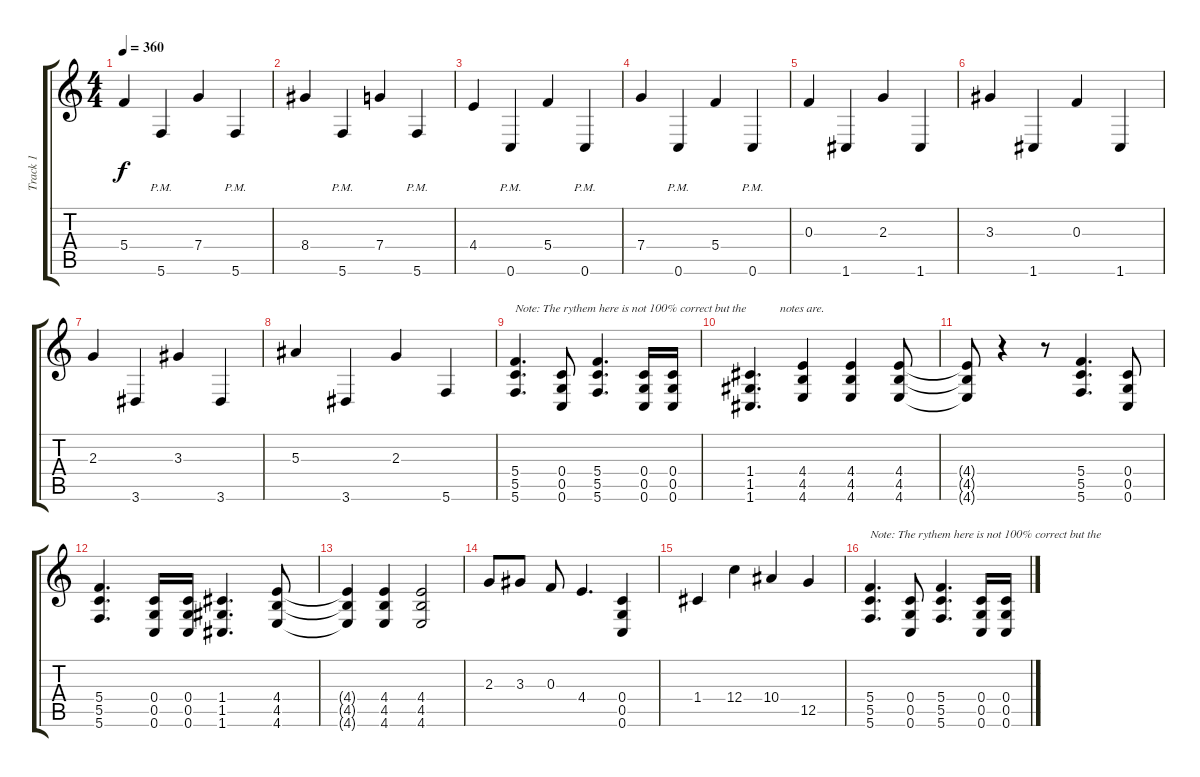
\track ("Track 1" "Track 1") {instrument overdrivenguitar}
\staff {score tabs}
\tuning (D4 A3 F3 C3 G2 C2) {hide}
\ts (4 4)
\tempo 360
\clef g2
\ks c
5.4.4{dy f} 5.6{pm}.4 7.4.4 5.6{pm}.4 |
8.4.4 5.6{pm}.4 7.4.4 5.6{pm}.4 |
4.4.4 0.6{pm}.4 5.4.4 0.6{pm}.4 |
7.4.4 0.6{pm}.4 5.4.4 0.6{pm}.4 |
0.3.4 1.6.4 2.3.4 1.6.4 |
3.3.4 1.6.4 0.3.4 1.6.4 |
2.3.4 3.6.4 3.3.4 3.6.4 |
5.3.4 3.6.4 2.3.4 5.6.4 |
(5.4 5.5 5.6).4{d txt "Note: The rythem here is not 100% correct but the"} (0.4 0.5 0.6).8 (5.4 5.5 5.6).4{d} (0.4 0.5 0.6).16 (0.4 0.5 0.6).16 |
(1.4 1.5 1.6).4{d txt "          notes are."} (4.4 4.5 4.6).4 (4.4 4.5 4.6).4 (4.4 4.5 4.6).8 |
(4.4{t} 4.5{t} 4.6{t}).8 r.4 r.8 (5.4 5.5 5.6).4{d} (0.4 0.5 0.6).8 |
(5.4 5.5 5.6).4{d} (0.4 0.5 0.6).16 (0.4 0.5 0.6).16 (1.4 1.5 1.6).4{d} (4.4 4.5 4.6).8 |
(4.4{t} 4.5{t} 4.6{t}).4 (4.4 4.5 4.6).4 (4.4 4.5 4.6).2 |
2.3.8 3.3.8 0.3.8 4.4.4{d} (0.4 0.5 0.6).4 |
1.4.4 12.4.4 10.4.4 12.5.4 |
(5.4 5.5 5.6).4{d txt "Note: The rythem here is not 100% correct but the"} (0.4 0.5 0.6).8 (5.4 5.5 5.6).4{d} (0.4 0.5 0.6).16 (0.4 0.5 0.6).16
